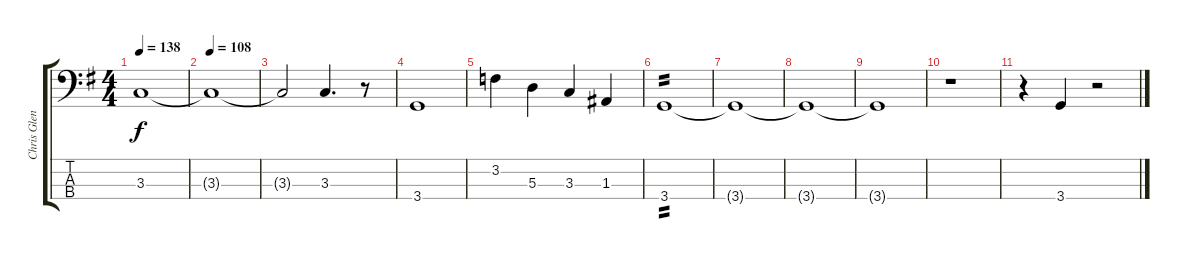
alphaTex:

\track ("Chris Glen Bass" "Chris Glen") {instrument electricbasspick}
\staff {score tabs}
\tuning (G2 D2 A1 E1) {hide}
\ts (4 4)
\tempo 138
\clef f4
\ks g
3.3.1{dy f} |
\tempo 108
3.3{t}.1 |
3.3{t}.2 3.3.4{d} r.8 |
3.4.1 |
3.2.4 5.3.4 3.3.4 1.3.4 |
3.4.1{tp 2} |
3.4{t}.1 |
3.4{t}.1 |
3.4{t}.1 |
r.1 |
r.4 3.4.4 r.2
